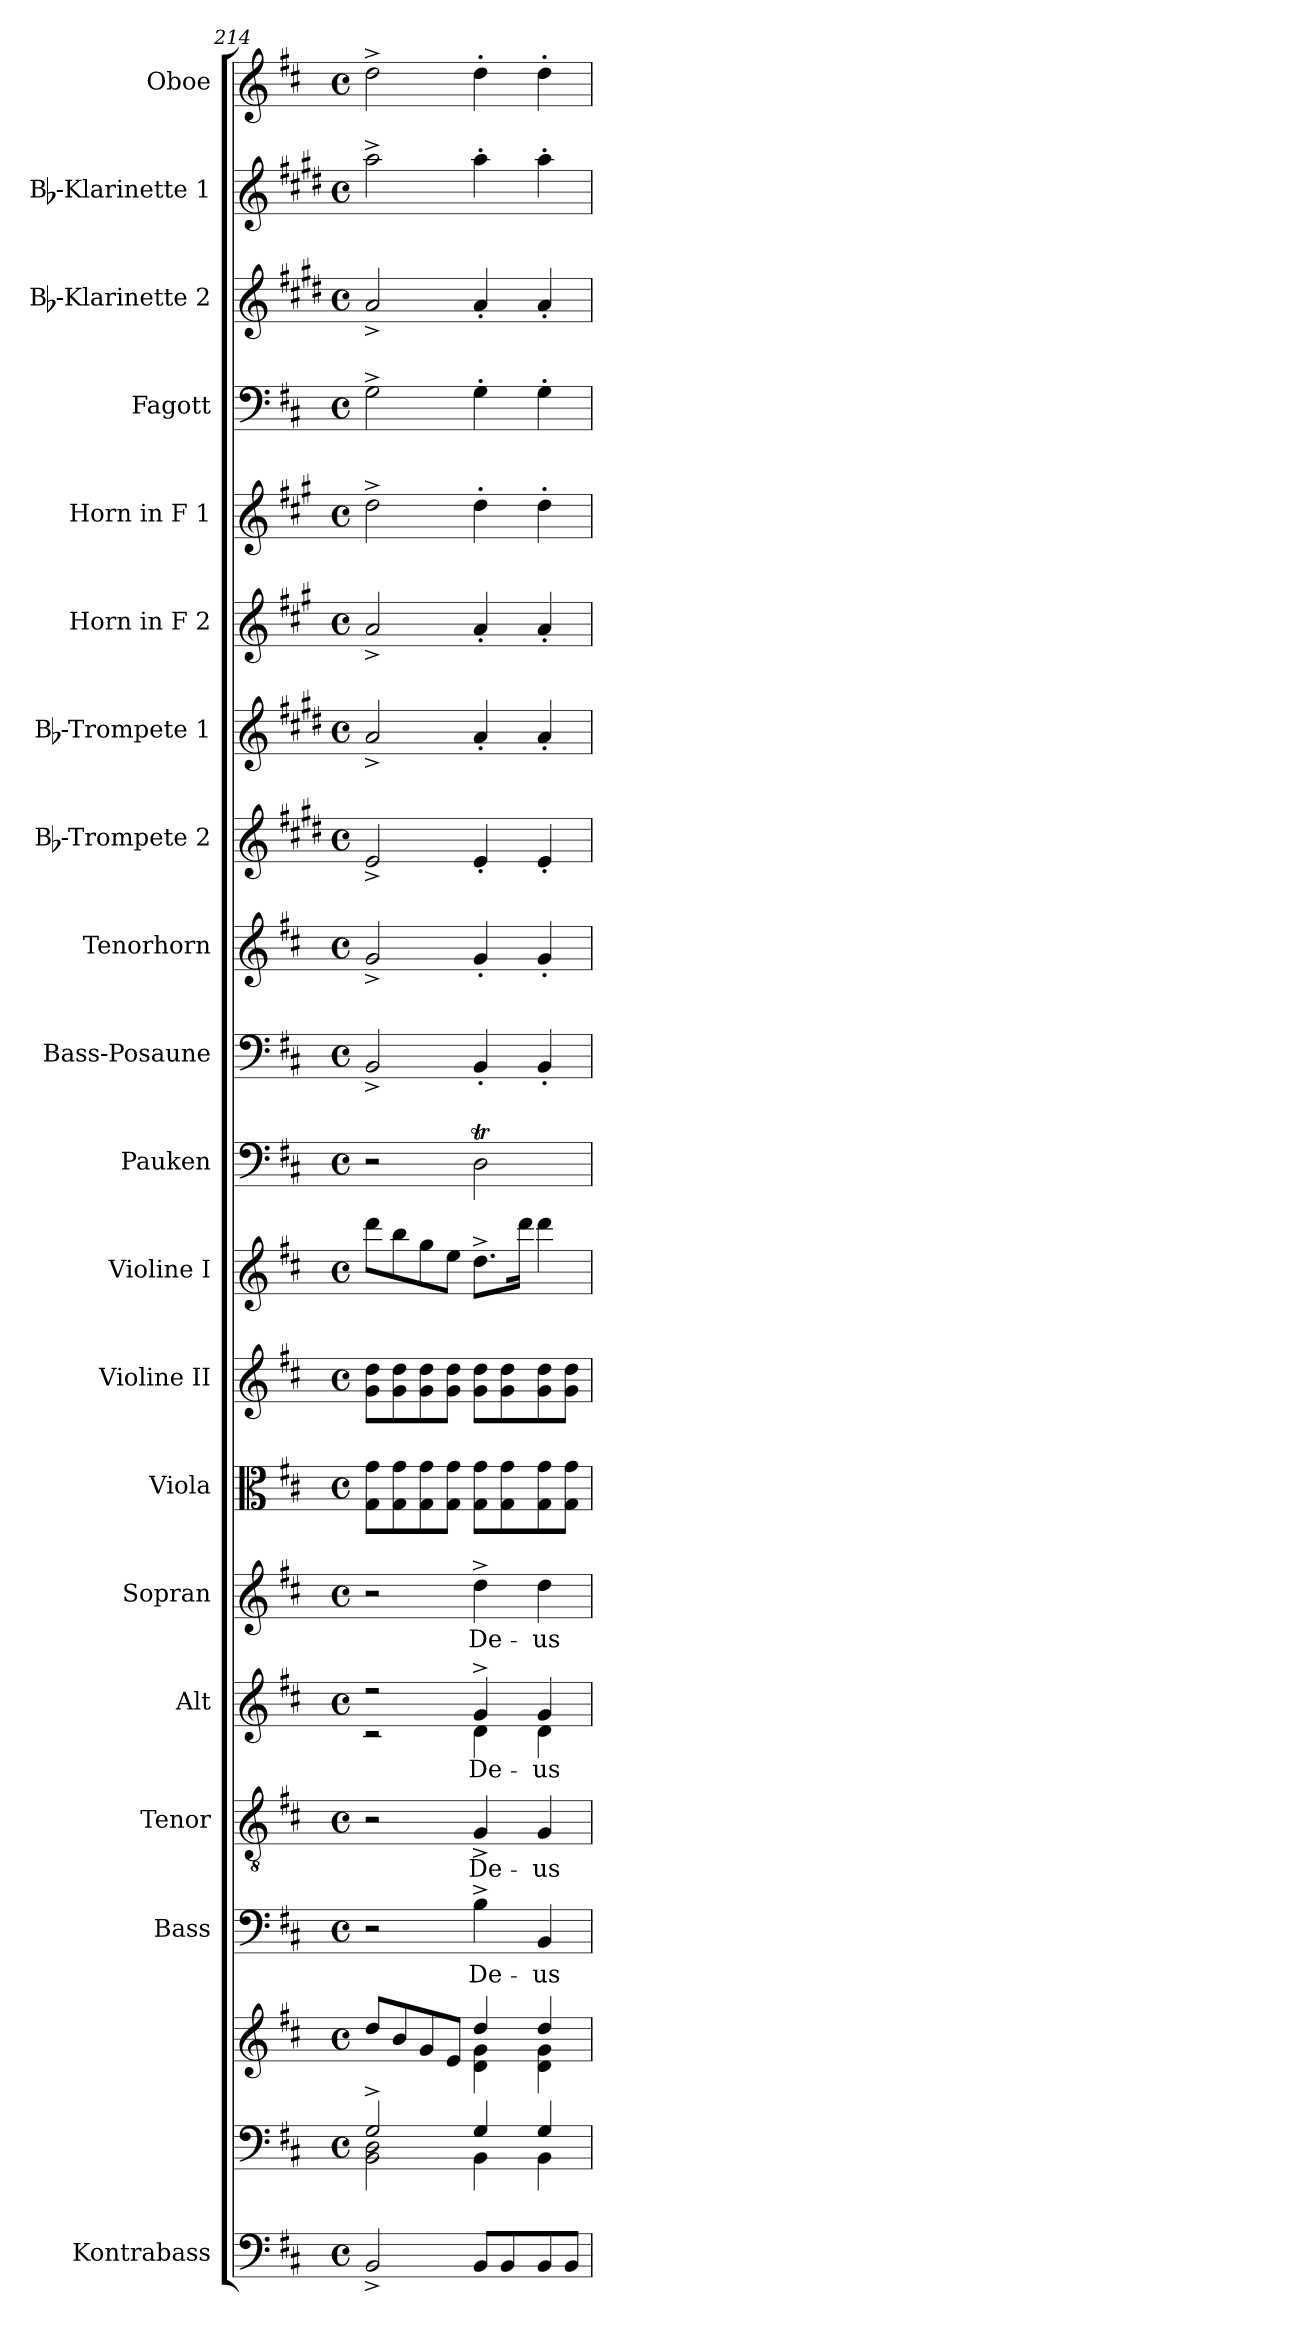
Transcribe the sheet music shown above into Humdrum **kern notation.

**kern	**kern	**kern	**kern	**text	**kern	**text	**kern	**text	**kern	**text	**kern	**kern	**kern	**kern	**kern	**kern	**kern	**kern	**kern	**kern	**kern	**kern	**kern	**kern
*part20	*part19	*part19	*part18	*part18	*part17	*part17	*part16	*part16	*part15	*part15	*part14	*part13	*part12	*part11	*part10	*part9	*part8	*part7	*part6	*part5	*part4	*part3	*part2	*part1
*staff21	*staff20	*staff19	*staff18	*staff18	*staff17	*staff17	*staff16	*staff16	*staff15	*staff15	*staff14	*staff13	*staff12	*staff11	*staff10	*staff9	*staff8	*staff7	*staff6	*staff5	*staff4	*staff3	*staff2	*staff1
*I"Kontrabass	*	*	*I"Bass	*	*I"Tenor	*	*I"Alt	*	*I"Sopran	*	*I"Viola	*I"Violine II	*I"Violine I	*I"Pauken	*I"Bass-Posaune	*I"Tenorhorn	*I"Bb-Trompete 2	*I"Bb-Trompete 1	*I"Horn in F 2	*I"Horn in F 1	*I"Fagott	*I"Bb-Klarinette 2	*I"Bb-Klarinette 1	*I"Oboe
*I'Kb.	*	*	*I'B.	*	*I'T.	*	*I'A.	*	*I'S.	*	*I'Vla.	*I'Vl. II	*I'Vl. I	*I'Pk.	*I'B. Pos.	*I'T. Hrn.	*I'Bb Trp. 2	*I'Bb Trp. 1	*	*	*I'Fg.	*I'Bb Kl. 2	*I'Bb Kl. 1	*I'Ob.
*clefF4	*clefF4	*clefG2	*clefF4	*	*clefGv2	*	*clefG2	*	*clefG2	*	*clefC3	*clefG2	*clefG2	*clefF4	*clefF4	*clefG2	*clefG2	*clefG2	*clefG2	*clefG2	*clefF4	*clefG2	*clefG2	*clefG2
*ITrd7c12	*	*	*	*	*	*	*	*	*	*	*	*	*	*	*	*ITrd8c14	*ITrd1c2	*ITrd1c2	*ITrd4c7	*ITrd4c7	*	*ITrd1c2	*ITrd1c2	*
*k[f#c#]	*k[f#c#]	*k[f#c#]	*k[f#c#]	*	*k[f#c#]	*	*k[f#c#]	*	*k[f#c#]	*	*k[f#c#]	*k[f#c#]	*k[f#c#]	*k[f#c#]	*k[f#c#]	*k[f#c#]	*k[f#c#]	*k[f#c#]	*k[f#c#]	*k[f#c#]	*k[f#c#]	*k[f#c#]	*k[f#c#]	*k[f#c#]
*D:	*D:	*D:	*D:	*	*D:	*	*D:	*	*D:	*	*D:	*D:	*D:	*D:	*D:	*D:	*D:	*D:	*D:	*D:	*D:	*D:	*D:	*D:
*M4/4	*M4/4	*M4/4	*M4/4	*	*M4/4	*	*M4/4	*	*M4/4	*	*M4/4	*M4/4	*M4/4	*M4/4	*M4/4	*M4/4	*M4/4	*M4/4	*M4/4	*M4/4	*M4/4	*M4/4	*M4/4	*M4/4
*met(c)	*met(c)	*met(c)	*met(c)	*	*met(c)	*	*met(c)	*	*met(c)	*	*met(c)	*met(c)	*met(c)	*met(c)	*met(c)	*met(c)	*met(c)	*met(c)	*met(c)	*met(c)	*met(c)	*met(c)	*met(c)	*met(c)
=214	=214	=214	=214	=214	=214	=214	=214	=214	=214	=214	=214	=214	=214	=214	=214	=214	=214	=214	=214	=214	=214	=214	=214	=214
*	*^	*^	*	*	*	*	*^	*	*	*	*	*	*	*	*	*	*	*	*	*	*	*	*	*
2BBB^</	2G^>/	2BB\ 2D\	8dd/L	2ryy	2r	.	2r	.	2r	2r	.	2r	.	8G\ 8g\L	8g\ 8dd\L	8ddd\L	2r	2BB^</	2G^</	2d^</	2g^</	2d^</	2g^>\	2G^>\	2g^</	2gg^>\	2dd^>\
.	.	.	8b/	.	.	.	.	.	.	.	.	.	.	8G\ 8g\	8g\ 8dd\	8bb\	.	.	.	.	.	.	.	.	.	.	.
.	.	.	8g/	.	.	.	.	.	.	.	.	.	.	8G\ 8g\	8g\ 8dd\	8gg\	.	.	.	.	.	.	.	.	.	.	.
.	.	.	8e/J	.	.	.	.	.	.	.	.	.	.	8G\ 8g\J	8g\ 8dd\J	8ee\J	.	.	.	.	.	.	.	.	.	.	.
!	!	!	!	!	!	!LO:LY:b	!	!LO:LY:b	!	!	!LO:LY:b	!	!LO:LY:b	!	!	!	!	!	!	!	!	!	!	!	!	!	!
8BBB/L	4G/	4BB\	4dd/	4d\ 4g\	4B^>\	De-	4G^>/	De-	4g^>/	4d\	De-	4dd^>\	De-	8G\ 8g\L	8g\ 8dd\L	8.dd^>\L	2DT\	4BB'</	4G'</	4d'</	4g'</	4d'</	4g'>\	4G'>\	4g'</	4gg'>\	4dd'>\
8BBB/	.	.	.	.	.	.	.	.	.	.	.	.	.	8G\ 8g\	8g\ 8dd\	.	.	.	.	.	.	.	.	.	.	.	.
.	.	.	.	.	.	.	.	.	.	.	.	.	.	.	.	16ddd\Jk	.	.	.	.	.	.	.	.	.	.	.
!	!	!	!	!	!	!LO:LY:b	!	!LO:LY:b	!	!	!LO:LY:b	!	!LO:LY:b	!	!	!	!	!	!	!	!	!	!	!	!	!	!
8BBB/	4G/	4BB\	4dd/	4d\ 4g\	4BB/	-us	4G/	-us	4g/	4d\	-us	4dd\	-us	8G\ 8g\	8g\ 8dd\	4ddd\	.	4BB'</	4G'</	4d'</	4g'</	4d'</	4g'>\	4G'>\	4g'</	4gg'>\	4dd'>\
8BBB/J	.	.	.	.	.	.	.	.	.	.	.	.	.	8G\ 8g\J	8g\ 8dd\J	.	.	.	.	.	.	.	.	.	.	.	.
*	*v	*v	*	*	*	*	*	*	*v	*v	*	*	*	*	*	*	*	*	*	*	*	*	*	*	*	*	*
*	*	*v	*v	*	*	*	*	*	*	*	*	*	*	*	*	*	*	*	*	*	*	*	*	*	*
=	=	=	=	=	=	=	=	=	=	=	=	=	=	=	=	=	=	=	=	=	=	=	=	=
*-	*-	*-	*-	*-	*-	*-	*-	*-	*-	*-	*-	*-	*-	*-	*-	*-	*-	*-	*-	*-	*-	*-	*-	*-
